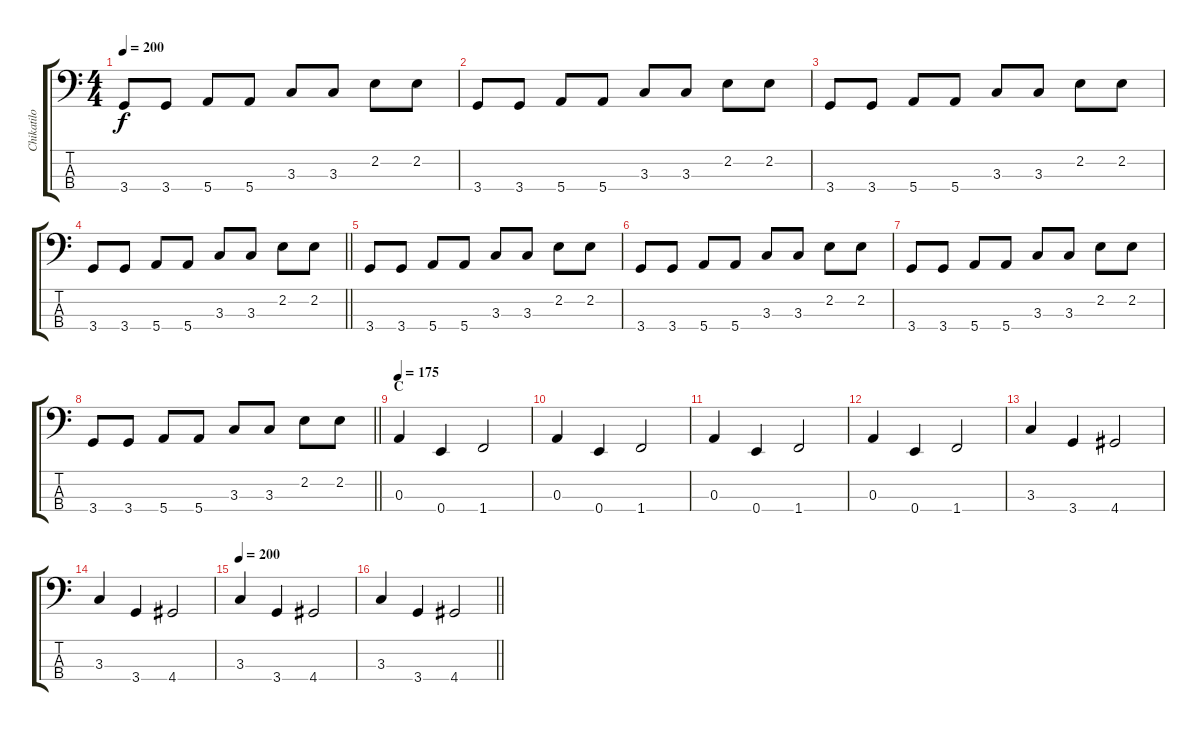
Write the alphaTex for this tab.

\track ("Chikatilo" "Chikatilo") {instrument electricbasspick}
\staff {score tabs}
\tuning (G2 D2 A1 E1) {hide}
\ts (4 4)
\tempo 200
\clef f4
\ks c
3.4.8{dy f} 3.4.8 5.4.8 5.4.8 3.3.8 3.3.8 2.2.8 2.2.8 |
3.4.8 3.4.8 5.4.8 5.4.8 3.3.8 3.3.8 2.2.8 2.2.8 |
3.4.8 3.4.8 5.4.8 5.4.8 3.3.8 3.3.8 2.2.8 2.2.8 |
\barLineRight lightlight
3.4.8 3.4.8 5.4.8 5.4.8 3.3.8 3.3.8 2.2.8 2.2.8 |
3.4.8 3.4.8 5.4.8 5.4.8 3.3.8 3.3.8 2.2.8 2.2.8 |
3.4.8 3.4.8 5.4.8 5.4.8 3.3.8 3.3.8 2.2.8 2.2.8 |
3.4.8 3.4.8 5.4.8 5.4.8 3.3.8 3.3.8 2.2.8 2.2.8 |
\barLineRight lightlight
3.4.8 3.4.8 5.4.8 5.4.8 3.3.8 3.3.8 2.2.8 2.2.8 |
\section ("" "C")
\tempo 175
0.3.4 0.4.4 1.4.2 |
0.3.4 0.4.4 1.4.2 |
0.3.4 0.4.4 1.4.2 |
0.3.4 0.4.4 1.4.2 |
3.3.4 3.4.4 4.4.2 |
3.3.4 3.4.4 4.4.2 |
\tempo 200
3.3.4 3.4.4 4.4.2 |
\barLineRight lightlight
3.3.4 3.4.4 4.4.2
